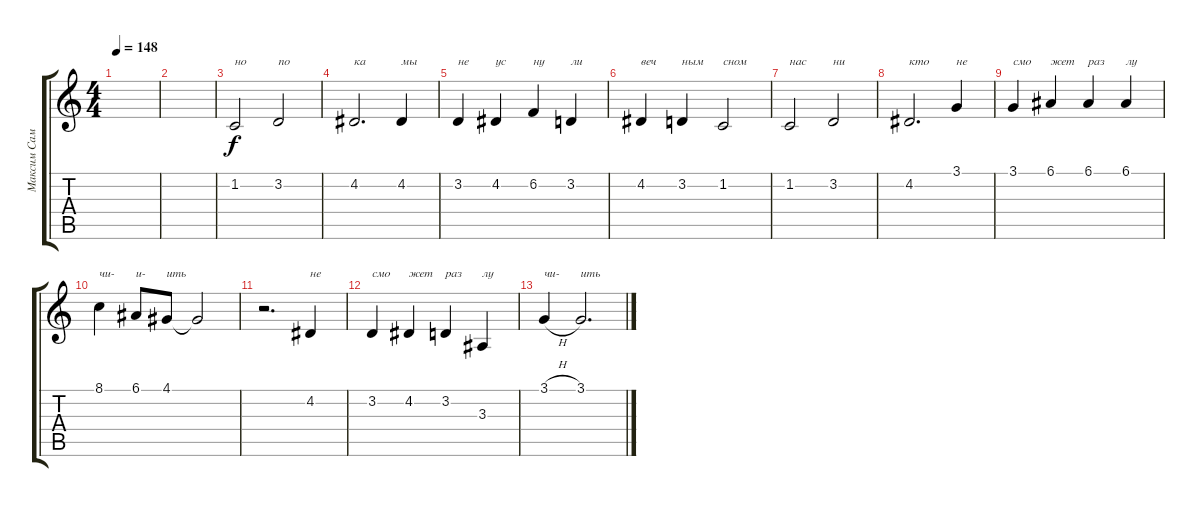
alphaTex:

\track ("Максим Самосват" "Максим Сам") {instrument bassoon}
\staff {score tabs}
\tuning (E4 B3 G3 D3 A2 E2) {hide}
\ts (4 4)
\tempo 148
\clef g2
\ks c
|
|
1.2.2{txt "но"} 3.2.2{txt "по"} |
4.2.2{d txt "ка"} 4.2.4{txt "мы"} |
3.2.4{txt "не"} 4.2.4{txt "ус"} 6.2.4{txt "ну"} 3.2.4{txt "ли"} |
4.2.4{txt "веч"} 3.2.4{txt "ным"} 1.2.2{txt "сном"} |
1.2.2{txt "нас"} 3.2.2{txt "ни"} |
4.2.2{d txt "кто"} 3.1.4{txt "не"} |
3.1.4{txt "смо"} 6.1.4{txt "жет"} 6.1.4{txt "раз"} 6.1.4{txt "лу"} |
8.1.4{txt "чи-"} 6.1.8{txt "и-"} 4.1.8{txt "ить"} 4.1{t}.2 |
r.2{d} 4.2.4{txt "не"} |
3.2.4{txt "смо"} 4.2.4{txt "жет"} 3.2.4{txt "раз"} 3.3.4{txt "лу"} |
3.1{h}.4{txt "чи-"} 3.1.2{d txt "ить"}
